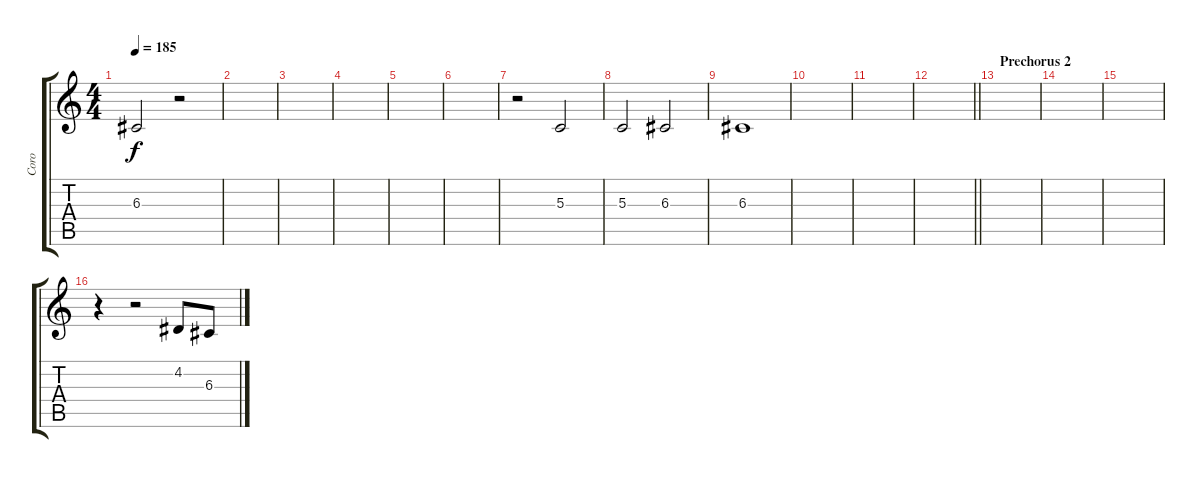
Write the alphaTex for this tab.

\track ("Coro" "Coro") {instrument altosax}
\staff {score tabs}
\tuning (E4 B3 G3 D3 A2 E2) {hide}
\ts (4 4)
\tempo 185
\clef g2
\ks c
6.3.2{dy f} r.2 |
|
|
|
|
|
r.2 5.3.2 |
5.3.2 6.3.2 |
6.3.1 |
|
|
\barLineRight lightlight
|
\section ("" "Prechorus 2")
|
|
|
r.4 r.2 4.2.8 6.3.8
